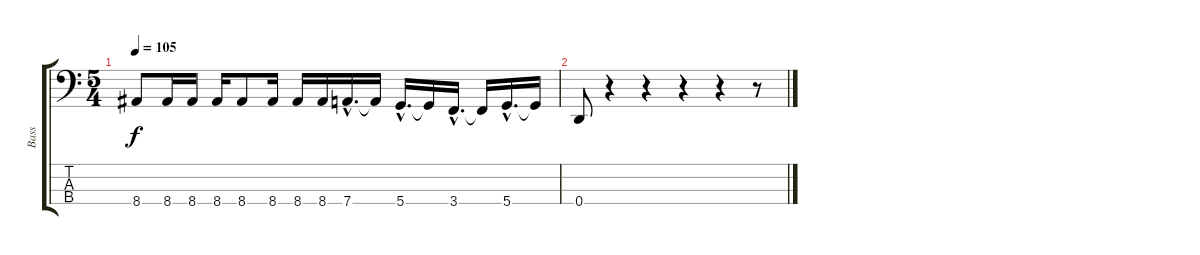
\track ("Bass" "Bass") {instrument electricbassfinger}
\staff {score tabs}
\tuning (F2 C2 G1 D1) {hide}
\ts (5 4)
\tempo 105
\clef f4
\ks c
8.4.8{dy f} 8.4.16 8.4.16 8.4.16 8.4.8 8.4.16 8.4.16 8.4.16 7.4{hac}.16{d} 7.4{t}.16 5.4{hac}.16{d} 5.4{t}.16 3.4{hac}.16{d} 3.4{t}.16 5.4{hac}.16{d} 5.4{t}.16 |
0.4.8 r.4 r.4 r.4 r.4 r.8
